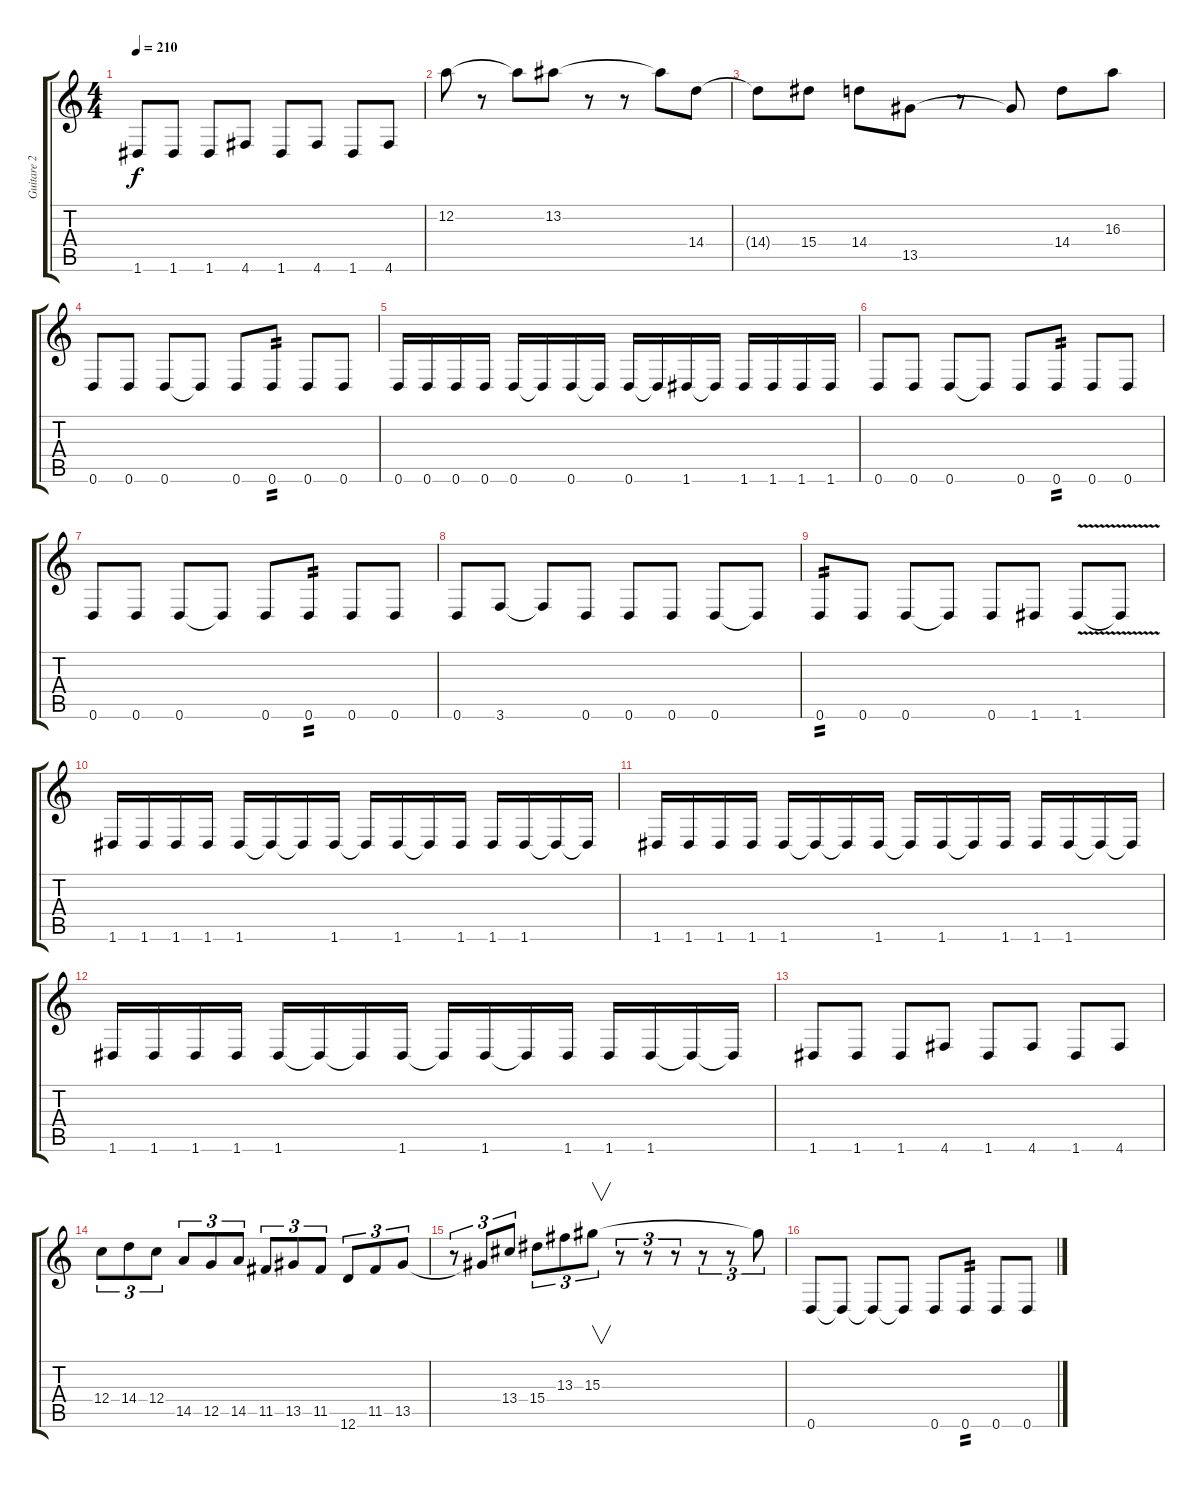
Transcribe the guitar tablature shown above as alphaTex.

\track ("Guitare 2" "Guitare 2") {instrument distortionguitar}
\staff {score tabs}
\tuning (D4 A3 F3 C3 G2 D2) {hide}
\ts (4 4)
\tempo 210
\clef g2
\ks c
1.6.8{dy f} 1.6.8 1.6.8 4.6.8 1.6.8 4.6.8 1.6.8 4.6.8 |
12.2.8 r.8 12.2{t}.8 13.2.8 r.8 r.8 13.2{t}.8 14.4.8 |
14.4{t}.8 15.4.8 14.4.8 13.5.8 r.8 13.5{t}.8 14.4.8 16.3.8 |
0.6.8 0.6.8 0.6.8 0.6{t}.8 0.6.8 0.6.8{tp 2} 0.6.8 0.6.8 |
0.6.16 0.6.16 0.6.16 0.6.16 0.6.16 0.6{t}.16 0.6.16 0.6{t}.16 0.6.16 0.6{t}.16 1.6.16 1.6{t}.16 1.6.16 1.6.16 1.6.16 1.6.16 |
0.6.8 0.6.8 0.6.8 0.6{t}.8 0.6.8 0.6.8{tp 2} 0.6.8 0.6.8 |
0.6.8 0.6.8 0.6.8 0.6{t}.8 0.6.8 0.6.8{tp 2} 0.6.8 0.6.8 |
0.6.8 3.6.8 3.6{t}.8 0.6.8 0.6.8 0.6.8 0.6.8 0.6{t}.8 |
0.6.8{tp 2} 0.6.8 0.6.8 0.6{t}.8 0.6.8 1.6.8 1.6{v}.8 1.6{t}.8 |
1.6.16 1.6.16 1.6.16 1.6.16 1.6.16 1.6{t}.16 1.6{t}.16 1.6.16 1.6{t}.16 1.6.16 1.6{t}.16 1.6.16 1.6.16 1.6.16 1.6{t}.16 1.6{t}.16 |
1.6.16 1.6.16 1.6.16 1.6.16 1.6.16 1.6{t}.16 1.6{t}.16 1.6.16 1.6{t}.16 1.6.16 1.6{t}.16 1.6.16 1.6.16 1.6.16 1.6{t}.16 1.6{t}.16 |
1.6.16 1.6.16 1.6.16 1.6.16 1.6.16 1.6{t}.16 1.6{t}.16 1.6.16 1.6{t}.16 1.6.16 1.6{t}.16 1.6.16 1.6.16 1.6.16 1.6{t}.16 1.6{t}.16 |
1.6.8 1.6.8 1.6.8 4.6.8 1.6.8 4.6.8 1.6.8 4.6.8 |
12.4.8{tu (3 2)} 14.4.8{tu (3 2)} 12.4.8{tu (3 2)} 14.5.8{tu (3 2)} 12.5.8{tu (3 2)} 14.5.8{tu (3 2)} 11.5.8{tu (3 2)} 13.5.8{tu (3 2)} 11.5.8{tu (3 2)} 12.6.8{tu (3 2)} 11.5.8{tu (3 2)} 13.5.8{tu (3 2)} |
r.8{tu (3 2)} 13.5{t}.8{tu (3 2)} 13.4.8{tu (3 2)} 15.4.8{tu (3 2)} 13.3.8{tu (3 2)} 15.3.8{v tu (3 2)} r.8{tu (3 2)} r.8{tu (3 2)} r.8{tu (3 2)} r.8{tu (3 2)} r.8{tu (3 2)} 15.3{t}.8{tu (3 2)} |
0.6.8 0.6{t}.8 0.6{t}.8 0.6{t}.8 0.6.8 0.6.8{tp 2} 0.6.8 0.6.8
